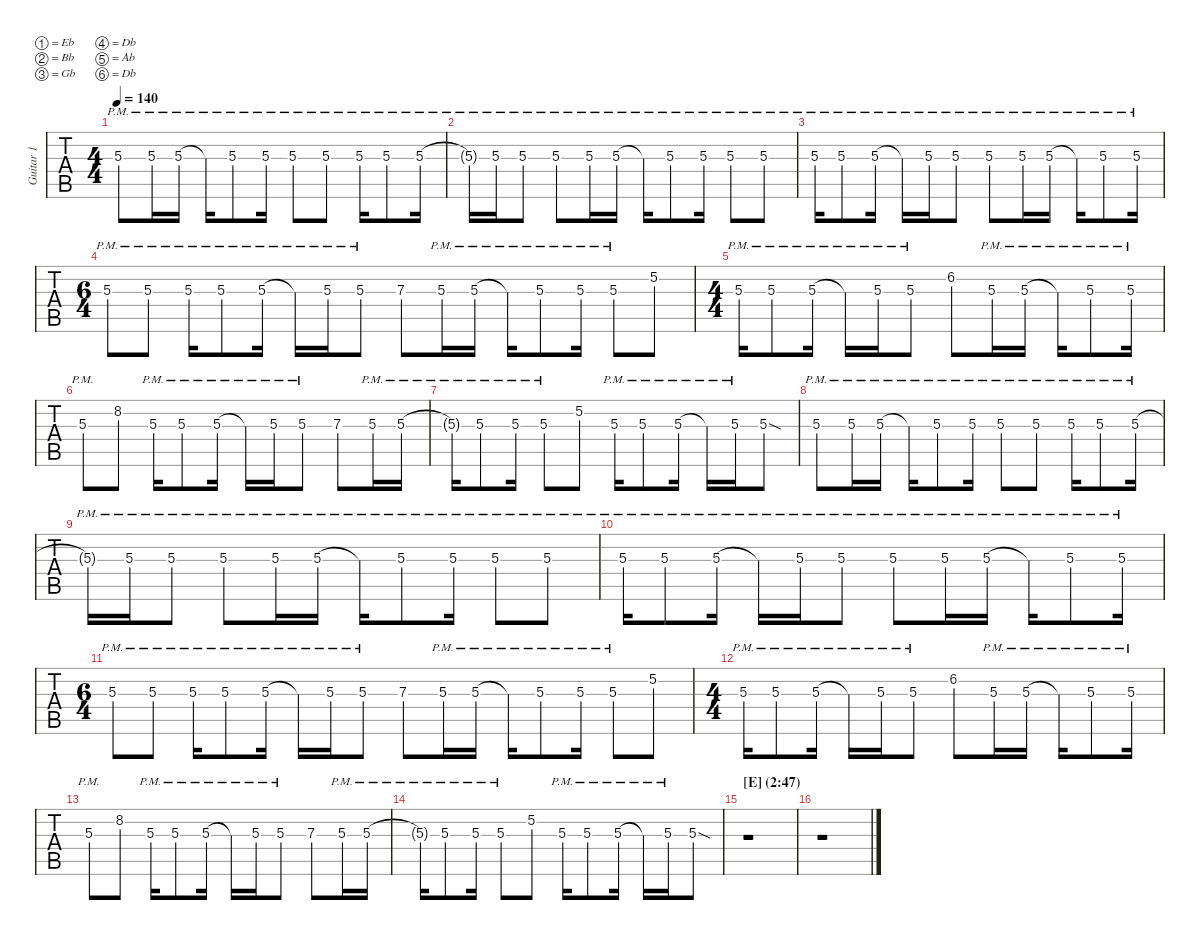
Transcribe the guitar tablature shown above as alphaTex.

\defaultSystemsLayout 4
\hideDynamics
\bracketExtendMode nobrackets
\multiTrackTrackNamePolicy allsystems
\firstSystemTrackNameMode fullname
\otherSystemsTrackNameMode fullname
\otherSystemsTrackNameOrientation horizontal
\track ("Guitar 1" "Guitar 1") {instrument overdrivenguitar}
\staff {tabs}
\tuning (Eb4 Bb3 Gb3 Db3 Ab2 Db2)
\ts (4 4)
\tempo 140
\clef g2
\ks aminor
5.3{pm acc #}.8{dy mf} 5.3{pm acc #}.16 5.3{pm acc #}.16 5.3{pm t acc #}.16 5.3{pm acc #}.8 5.3{pm acc #}.16 5.3{pm acc #}.8 5.3{pm acc #}.8 5.3{pm acc #}.16 5.3{pm acc #}.8 5.3{pm acc #}.16 |
5.3{pm t acc #}.16 5.3{pm acc #}.16 5.3{pm acc #}.8 5.3{pm acc #}.8 5.3{pm acc #}.16 5.3{pm acc #}.16 5.3{pm t acc #}.16 5.3{pm acc #}.8 5.3{pm acc #}.16 5.3{pm acc #}.8 5.3{pm acc #}.8 |
\scale
1.0202 5.3{pm acc #}.16 5.3{pm acc #}.8 5.3{pm acc #}.16 5.3{pm t acc #}.16 5.3{pm acc #}.16 5.3{pm acc #}.8 5.3{pm acc #}.8 5.3{pm acc #}.16 5.3{pm acc #}.16 5.3{pm t acc #}.16 5.3{pm acc #}.8 5.3{pm acc #}.16 |
\ts (6 4)
\scale
0.979798 5.3{pm acc #}.8 5.3{pm acc #}.8 5.3{pm acc #}.16 5.3{pm acc #}.8 5.3{pm acc #}.16 5.3{pm t acc #}.16 5.3{pm acc #}.16 5.3{pm acc #}.8 7.3{acc x}.8 5.3{pm acc #}.16 5.3{pm acc #}.16 5.3{pm t acc #}.16 5.3{pm acc #}.8 5.3{pm acc #}.16 5.3{pm acc #}.8 5.2{acc x}.8 |
\ts (4 4)
\scale
1.0204 5.3{pm acc #}.16 5.3{pm acc #}.8 5.3{pm acc #}.16 5.3{pm t acc #}.16 5.3{pm acc #}.16 5.3{pm acc #}.8 6.2{acc #}.8 5.3{pm acc #}.16 5.3{pm acc #}.16 5.3{pm t acc #}.16 5.3{pm acc #}.8 5.3{pm acc #}.16 |
\scale
0.979599 5.3{pm acc #}.8 8.2{acc x}.8 5.3{pm acc #}.16 5.3{pm acc #}.8 5.3{pm acc #}.16 5.3{pm t acc #}.16 5.3{pm acc #}.16 5.3{pm acc #}.8 7.3{acc x}.8 5.3{pm acc #}.16 5.3{pm acc #}.16 |
\scale
1.02398 5.3{pm t acc #}.16 5.3{pm acc #}.8 5.3{pm acc #}.16 5.3{pm acc #}.8 5.2{acc x}.8 5.3{pm acc #}.16 5.3{pm acc #}.8 5.3{pm acc #}.16 5.3{pm t acc #}.16 5.3{pm acc #}.16 5.3{sod acc #}.8 |
\scale
0.976021 5.3{pm acc #}.8 5.3{pm acc #}.16 5.3{pm acc #}.16 5.3{pm t acc #}.16 5.3{pm acc #}.8 5.3{pm acc #}.16 5.3{pm acc #}.8 5.3{pm acc #}.8 5.3{pm acc #}.16 5.3{pm acc #}.8 5.3{pm acc #}.16 |
5.3{pm t acc #}.16 5.3{pm acc #}.16 5.3{pm acc #}.8 5.3{pm acc #}.8 5.3{pm acc #}.16 5.3{pm acc #}.16 5.3{pm t acc #}.16 5.3{pm acc #}.8 5.3{pm acc #}.16 5.3{pm acc #}.8 5.3{pm acc #}.8 |
5.3{pm acc #}.16 5.3{pm acc #}.8 5.3{pm acc #}.16 5.3{pm t acc #}.16 5.3{pm acc #}.16 5.3{pm acc #}.8 5.3{pm acc #}.8 5.3{pm acc #}.16 5.3{pm acc #}.16 5.3{pm t acc #}.16 5.3{pm acc #}.8 5.3{pm acc #}.16 |
\ts (6 4)
\scale
1.02064 5.3{pm acc #}.8 5.3{pm acc #}.8 5.3{pm acc #}.16 5.3{pm acc #}.8 5.3{pm acc #}.16 5.3{pm t acc #}.16 5.3{pm acc #}.16 5.3{pm acc #}.8 7.3{acc x}.8 5.3{pm acc #}.16 5.3{pm acc #}.16 5.3{pm t acc #}.16 5.3{pm acc #}.8 5.3{pm acc #}.16 5.3{pm acc #}.8 5.2{acc x}.8 |
\ts (4 4)
\scale
0.979365 5.3{pm acc #}.16 5.3{pm acc #}.8 5.3{pm acc #}.16 5.3{pm t acc #}.16 5.3{pm acc #}.16 5.3{pm acc #}.8 6.2{acc #}.8 5.3{pm acc #}.16 5.3{pm acc #}.16 5.3{pm t acc #}.16 5.3{pm acc #}.8 5.3{pm acc #}.16 |
5.3{pm acc #}.8 8.2{acc x}.8 5.3{pm acc #}.16 5.3{pm acc #}.8 5.3{pm acc #}.16 5.3{pm t acc #}.16 5.3{pm acc #}.16 5.3{pm acc #}.8 7.3{acc x}.8 5.3{pm acc #}.16 5.3{pm acc #}.16 |
5.3{pm t acc #}.16 5.3{pm acc #}.8 5.3{pm acc #}.16 5.3{pm acc #}.8 5.2{acc x}.8 5.3{pm acc #}.16 5.3{pm acc #}.8 5.3{pm acc #}.16 5.3{pm t acc #}.16 5.3{pm acc #}.16 5.3{sod acc #}.8 |
\section ("E" "(2:47)")
\scale
1.05895 r.1 |
\scale
0.988609 r.1
